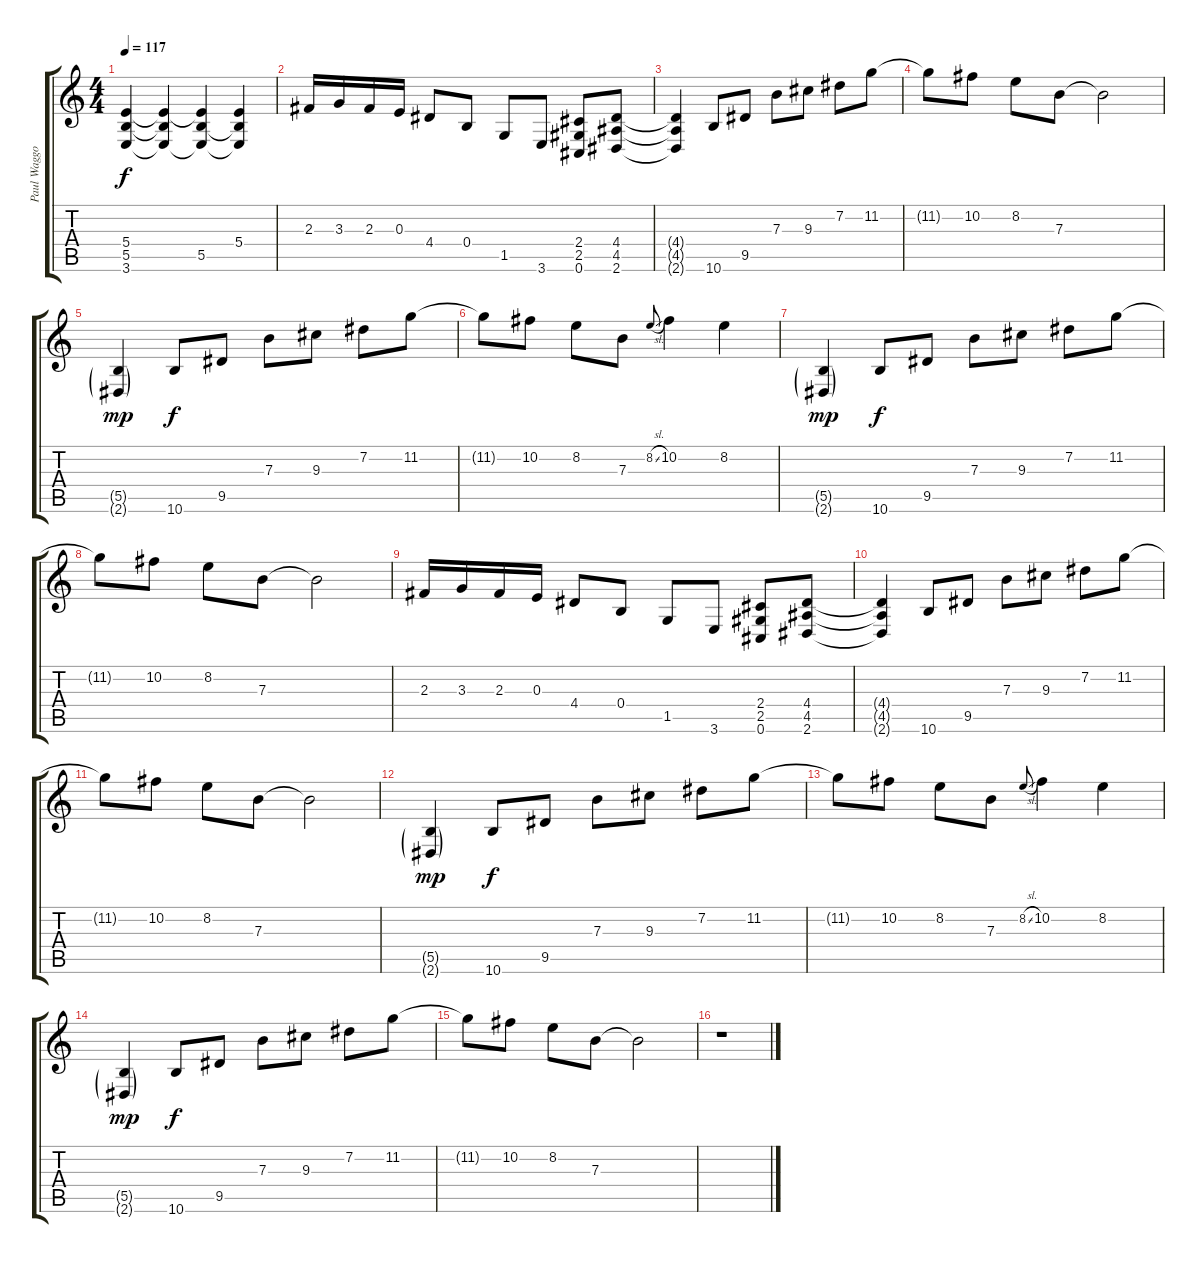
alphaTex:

\track ("Paul Waggoner" "Paul Waggo") {instrument overdrivenguitar}
\staff {score tabs}
\tuning (Db4 Ab3 E3 B2 Gb2 Db2) {hide}
\ts (4 4)
\tempo 117
\clef g2
\ks c
(5.4{t} 5.5{t} 3.6{t}).4{dy f} (5.4{t} 5.5{t} 3.6{t}).4 (5.4{t} 5.5 3.6{t}).4 (5.4 5.5{t} 3.6{t}).4 |
2.3.16 3.3.16 2.3.16 0.3.16 4.4.8 0.4.8 1.5.8 3.6.8 (2.4 2.5 0.6).8 (4.4 4.5 2.6).8 |
(4.4{t} 4.5{t} 2.6{t}).4 10.6.8 9.5.8 7.3.8 9.3.8 7.2.8 11.2.8 |
11.2{t}.8 10.2.8 8.2.8 7.3.8 7.3{t}.2 |
(5.5{g} 2.6{g}).4{dy mp} 10.6.8{dy f} 9.5.8 7.3.8 9.3.8 7.2.8 11.2.8 |
11.2{t}.8 10.2.8 8.2.8 7.3.8 8.2{sl}.8{gr onbeat} 10.2.4 8.2.4 |
(5.5{g} 2.6{g}).4{dy mp} 10.6.8{dy f} 9.5.8 7.3.8 9.3.8 7.2.8 11.2.8 |
11.2{t}.8 10.2.8 8.2.8 7.3.8 7.3{t}.2 |
2.3.16 3.3.16 2.3.16 0.3.16 4.4.8 0.4.8 1.5.8 3.6.8 (2.4 2.5 0.6).8 (4.4 4.5 2.6).8 |
(4.4{t} 4.5{t} 2.6{t}).4 10.6.8 9.5.8 7.3.8 9.3.8 7.2.8 11.2.8 |
11.2{t}.8 10.2.8 8.2.8 7.3.8 7.3{t}.2 |
(5.5{g} 2.6{g}).4{dy mp} 10.6.8{dy f} 9.5.8 7.3.8 9.3.8 7.2.8 11.2.8 |
11.2{t}.8 10.2.8 8.2.8 7.3.8 8.2{sl}.8{gr onbeat} 10.2.4 8.2.4 |
(5.5{g} 2.6{g}).4{dy mp} 10.6.8{dy f} 9.5.8 7.3.8 9.3.8 7.2.8 11.2.8 |
11.2{t}.8 10.2.8 8.2.8 7.3.8 7.3{t}.2 |
r.1
